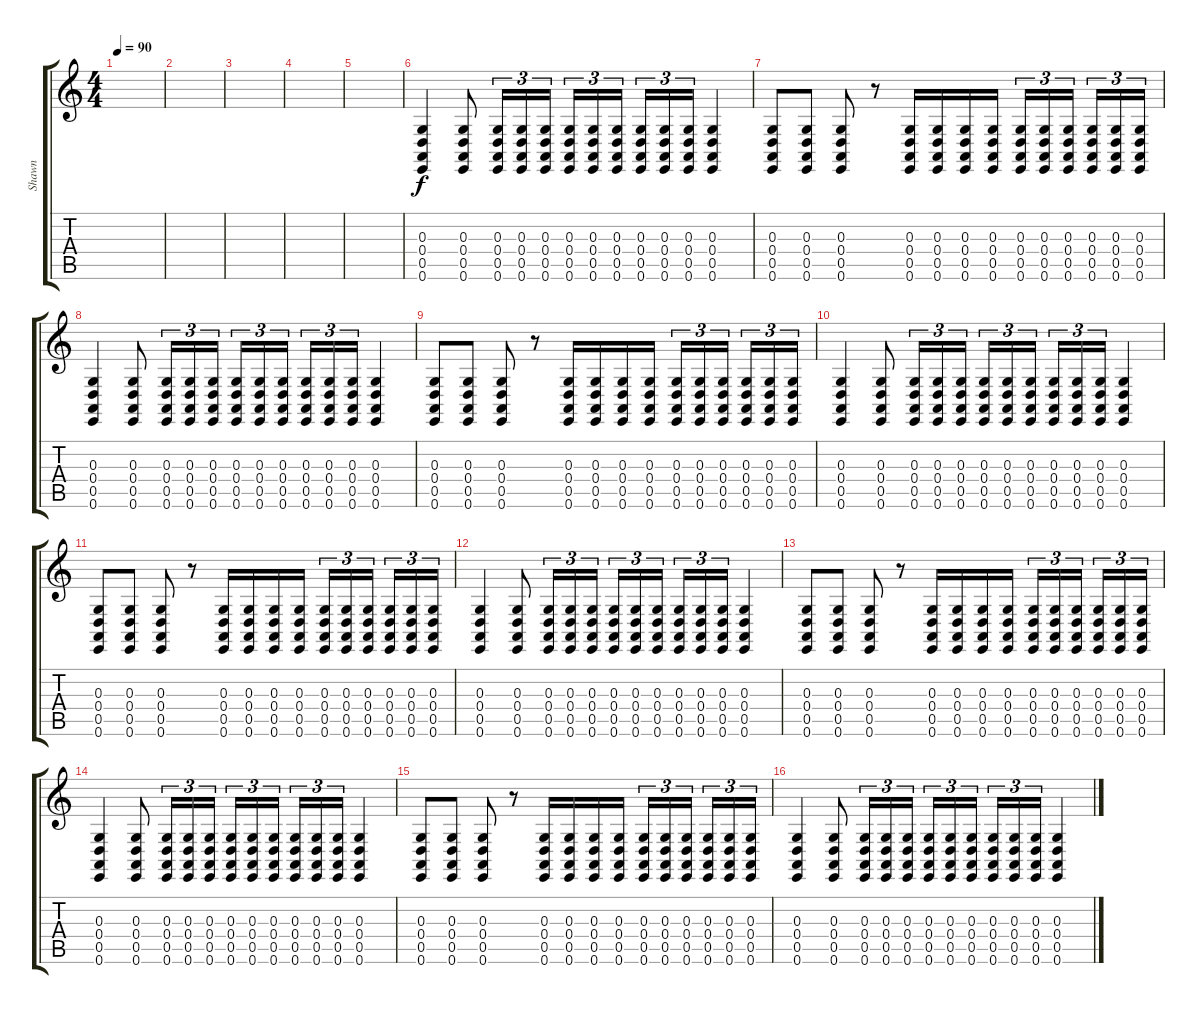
\track ("Shawn" "Shawn") {instrument melodictom}
\staff {score tabs}
\tuning (E4 B3 G3 D3 A2 E2) {hide}
\ts (4 4)
\tempo 90
\clef g2
\ks c
|
|
|
|
|
(0.3 0.4 0.5 0.6).4 (0.3 0.4 0.5 0.6).8 (0.3 0.4 0.5 0.6).16{tu (3 2)} (0.3 0.4 0.5 0.6).16{tu (3 2)} (0.3 0.4 0.5 0.6).16{tu (3 2)} (0.3 0.4 0.5 0.6).16{tu (3 2)} (0.3 0.4 0.5 0.6).16{tu (3 2)} (0.3 0.4 0.5 0.6).16{tu (3 2)} (0.3 0.4 0.5 0.6).16{tu (3 2)} (0.3 0.4 0.5 0.6).16{tu (3 2)} (0.3 0.4 0.5 0.6).16{tu (3 2)} (0.3 0.4 0.5 0.6).4 |
(0.3 0.4 0.5 0.6).8 (0.3 0.4 0.5 0.6).8 (0.3 0.4 0.5 0.6).8 r.8 (0.3 0.4 0.5 0.6).16 (0.3 0.4 0.5 0.6).16 (0.3 0.4 0.5 0.6).16 (0.3 0.4 0.5 0.6).16 (0.3 0.4 0.5 0.6).16{tu (3 2)} (0.3 0.4 0.5 0.6).16{tu (3 2)} (0.3 0.4 0.5 0.6).16{tu (3 2)} (0.3 0.4 0.5 0.6).16{tu (3 2)} (0.3 0.4 0.5 0.6).16{tu (3 2)} (0.3 0.4 0.5 0.6).16{tu (3 2)} |
(0.3 0.4 0.5 0.6).4 (0.3 0.4 0.5 0.6).8 (0.3 0.4 0.5 0.6).16{tu (3 2)} (0.3 0.4 0.5 0.6).16{tu (3 2)} (0.3 0.4 0.5 0.6).16{tu (3 2)} (0.3 0.4 0.5 0.6).16{tu (3 2)} (0.3 0.4 0.5 0.6).16{tu (3 2)} (0.3 0.4 0.5 0.6).16{tu (3 2)} (0.3 0.4 0.5 0.6).16{tu (3 2)} (0.3 0.4 0.5 0.6).16{tu (3 2)} (0.3 0.4 0.5 0.6).16{tu (3 2)} (0.3 0.4 0.5 0.6).4 |
(0.3 0.4 0.5 0.6).8 (0.3 0.4 0.5 0.6).8 (0.3 0.4 0.5 0.6).8 r.8 (0.3 0.4 0.5 0.6).16 (0.3 0.4 0.5 0.6).16 (0.3 0.4 0.5 0.6).16 (0.3 0.4 0.5 0.6).16 (0.3 0.4 0.5 0.6).16{tu (3 2)} (0.3 0.4 0.5 0.6).16{tu (3 2)} (0.3 0.4 0.5 0.6).16{tu (3 2)} (0.3 0.4 0.5 0.6).16{tu (3 2)} (0.3 0.4 0.5 0.6).16{tu (3 2)} (0.3 0.4 0.5 0.6).16{tu (3 2)} |
(0.3 0.4 0.5 0.6).4 (0.3 0.4 0.5 0.6).8 (0.3 0.4 0.5 0.6).16{tu (3 2)} (0.3 0.4 0.5 0.6).16{tu (3 2)} (0.3 0.4 0.5 0.6).16{tu (3 2)} (0.3 0.4 0.5 0.6).16{tu (3 2)} (0.3 0.4 0.5 0.6).16{tu (3 2)} (0.3 0.4 0.5 0.6).16{tu (3 2)} (0.3 0.4 0.5 0.6).16{tu (3 2)} (0.3 0.4 0.5 0.6).16{tu (3 2)} (0.3 0.4 0.5 0.6).16{tu (3 2)} (0.3 0.4 0.5 0.6).4 |
(0.3 0.4 0.5 0.6).8 (0.3 0.4 0.5 0.6).8 (0.3 0.4 0.5 0.6).8 r.8 (0.3 0.4 0.5 0.6).16 (0.3 0.4 0.5 0.6).16 (0.3 0.4 0.5 0.6).16 (0.3 0.4 0.5 0.6).16 (0.3 0.4 0.5 0.6).16{tu (3 2)} (0.3 0.4 0.5 0.6).16{tu (3 2)} (0.3 0.4 0.5 0.6).16{tu (3 2)} (0.3 0.4 0.5 0.6).16{tu (3 2)} (0.3 0.4 0.5 0.6).16{tu (3 2)} (0.3 0.4 0.5 0.6).16{tu (3 2)} |
(0.3 0.4 0.5 0.6).4 (0.3 0.4 0.5 0.6).8 (0.3 0.4 0.5 0.6).16{tu (3 2)} (0.3 0.4 0.5 0.6).16{tu (3 2)} (0.3 0.4 0.5 0.6).16{tu (3 2)} (0.3 0.4 0.5 0.6).16{tu (3 2)} (0.3 0.4 0.5 0.6).16{tu (3 2)} (0.3 0.4 0.5 0.6).16{tu (3 2)} (0.3 0.4 0.5 0.6).16{tu (3 2)} (0.3 0.4 0.5 0.6).16{tu (3 2)} (0.3 0.4 0.5 0.6).16{tu (3 2)} (0.3 0.4 0.5 0.6).4 |
(0.3 0.4 0.5 0.6).8 (0.3 0.4 0.5 0.6).8 (0.3 0.4 0.5 0.6).8 r.8 (0.3 0.4 0.5 0.6).16 (0.3 0.4 0.5 0.6).16 (0.3 0.4 0.5 0.6).16 (0.3 0.4 0.5 0.6).16 (0.3 0.4 0.5 0.6).16{tu (3 2)} (0.3 0.4 0.5 0.6).16{tu (3 2)} (0.3 0.4 0.5 0.6).16{tu (3 2)} (0.3 0.4 0.5 0.6).16{tu (3 2)} (0.3 0.4 0.5 0.6).16{tu (3 2)} (0.3 0.4 0.5 0.6).16{tu (3 2)} |
(0.3 0.4 0.5 0.6).4 (0.3 0.4 0.5 0.6).8 (0.3 0.4 0.5 0.6).16{tu (3 2)} (0.3 0.4 0.5 0.6).16{tu (3 2)} (0.3 0.4 0.5 0.6).16{tu (3 2)} (0.3 0.4 0.5 0.6).16{tu (3 2)} (0.3 0.4 0.5 0.6).16{tu (3 2)} (0.3 0.4 0.5 0.6).16{tu (3 2)} (0.3 0.4 0.5 0.6).16{tu (3 2)} (0.3 0.4 0.5 0.6).16{tu (3 2)} (0.3 0.4 0.5 0.6).16{tu (3 2)} (0.3 0.4 0.5 0.6).4 |
(0.3 0.4 0.5 0.6).8 (0.3 0.4 0.5 0.6).8 (0.3 0.4 0.5 0.6).8 r.8 (0.3 0.4 0.5 0.6).16 (0.3 0.4 0.5 0.6).16 (0.3 0.4 0.5 0.6).16 (0.3 0.4 0.5 0.6).16 (0.3 0.4 0.5 0.6).16{tu (3 2)} (0.3 0.4 0.5 0.6).16{tu (3 2)} (0.3 0.4 0.5 0.6).16{tu (3 2)} (0.3 0.4 0.5 0.6).16{tu (3 2)} (0.3 0.4 0.5 0.6).16{tu (3 2)} (0.3 0.4 0.5 0.6).16{tu (3 2)} |
(0.3 0.4 0.5 0.6).4 (0.3 0.4 0.5 0.6).8 (0.3 0.4 0.5 0.6).16{tu (3 2)} (0.3 0.4 0.5 0.6).16{tu (3 2)} (0.3 0.4 0.5 0.6).16{tu (3 2)} (0.3 0.4 0.5 0.6).16{tu (3 2)} (0.3 0.4 0.5 0.6).16{tu (3 2)} (0.3 0.4 0.5 0.6).16{tu (3 2)} (0.3 0.4 0.5 0.6).16{tu (3 2)} (0.3 0.4 0.5 0.6).16{tu (3 2)} (0.3 0.4 0.5 0.6).16{tu (3 2)} (0.3 0.4 0.5 0.6).4
